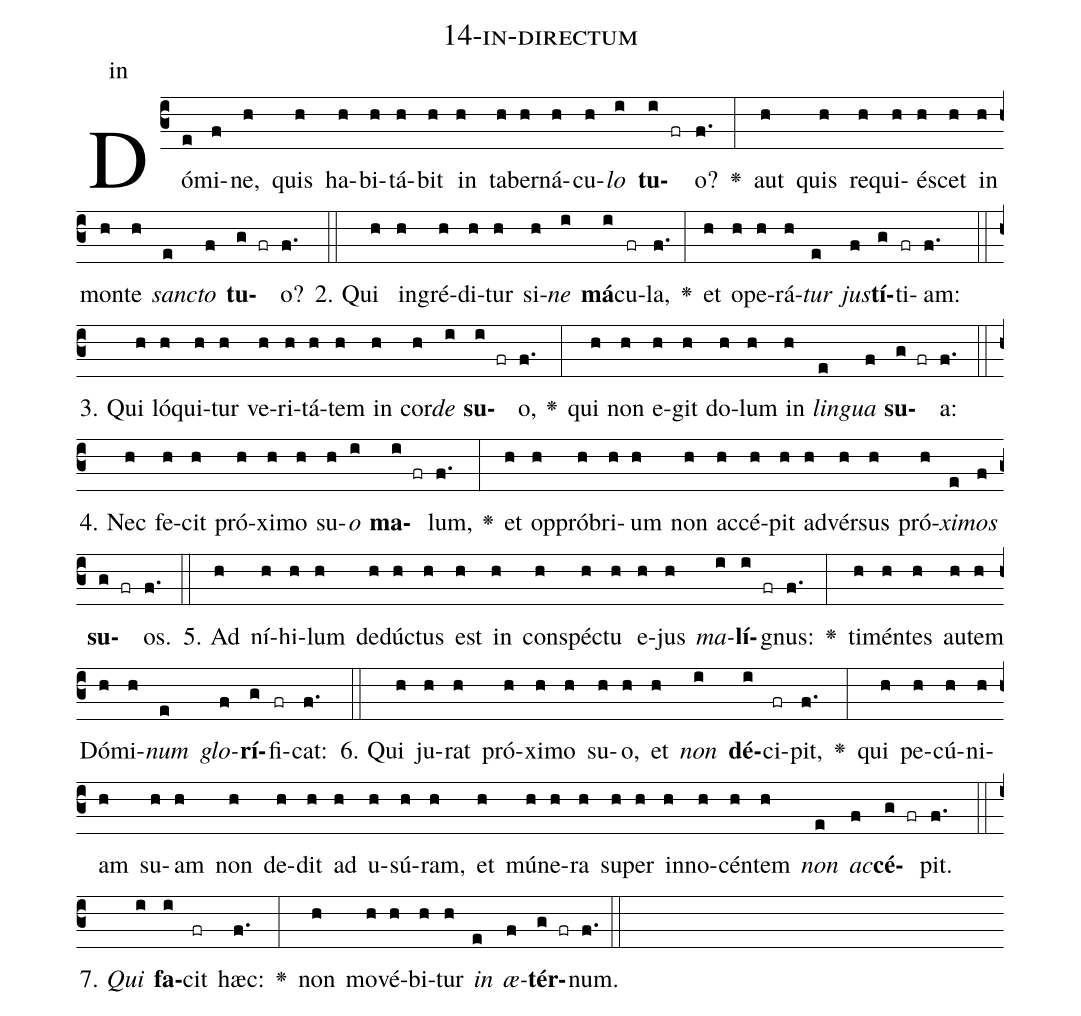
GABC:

name: 14-in-directum;
annotation: in;
%%
(c3)Dó(e)mi(f)ne,(h) quis(h) ha(h)bi(h)tá(h)bit(h) in(h) ta(h)ber(h)ná(h)cu(h)<i>lo</i>(i) <b>tu</b>(i fr)o?(f.) <v>\greheightstar</v>(:) aut(h) quis(h) re(h)qui(h)é(h)scet(h) in(h) mon(h)te(h) <i>sanc</i>(e)<i>to</i>(f) <b>tu</b>(g fr)o?(f.) (::)
2. Qui(h) in(h)gré(h)di(h)tur(h) si(h)<i>ne</i>(i) <b>má</b>(i)cu(fr)la,(f.) <v>\greheightstar</v>(:) et(h) o(h)pe(h)rá(h)<i>tur</i>(e) <i>jus</i>(f)<b>tí</b>(g)ti(fr)am:(f.) (::)
3. Qui(h) ló(h)qui(h)tur(h) ve(h)ri(h)tá(h)tem(h) in(h) cor(h)<i>de</i>(i) <b>su</b>(i fr)o,(f.) <v>\greheightstar</v>(:) qui(h) non(h) e(h)git(h) do(h)lum(h) in(h) <i>lin</i>(e)<i>gua</i>(f) <b>su</b>(g fr)a:(f.) (::)
4. Nec(h) fe(h)cit(h) pró(h)xi(h)mo(h) su(h)<i>o</i>(i) <b>ma</b>(i fr)lum,(f.) <v>\greheightstar</v>(:) et(h) op(h)pró(h)bri(h)um(h) non(h) ac(h)cé(h)pit(h) ad(h)vér(h)sus(h) pró(h)<i>xi</i>(e)<i>mos</i>(f) <b>su</b>(g fr)os.(f.) (::)
5. Ad(h) ní(h)hi(h)lum(h) de(h)dúc(h)tus(h) est(h) in(h) con(h)spéc(h)tu(h) e(h)jus(h) <i>ma</i>(i)<b>lí</b>(i fr)gnus:(f.) <v>\greheightstar</v>(:) ti(h)mén(h)tes(h) au(h)tem(h) Dó(h)mi(h)<i>num</i>(e) <i>glo</i>(f)<b>rí</b>(g)fi(fr)cat:(f.) (::)
6. Qui(h) ju(h)rat(h) pró(h)xi(h)mo(h) su(h)o,(h) et(h) <i>non</i>(i) <b>dé</b>(i)ci(fr)pit,(f.) <v>\greheightstar</v>(:) qui(h) pe(h)cú(h)ni(h)am(h) su(h)am(h) non(h) de(h)dit(h) ad(h) u(h)sú(h)ram,(h) et(h) mú(h)ne(h)ra(h) su(h)per(h) in(h)no(h)cén(h)tem(h) <i>non</i>(e) <i>ac</i>(f)<b>cé</b>(g fr)pit.(f.) (::)
7. <i>Qui</i>(i) <b>fa</b>(i)cit(fr) hæc:(f.) <v>\greheightstar</v>(:) non(h) mo(h)vé(h)bi(h)tur(h) <i>in</i>(e) <i>æ</i>(f)<b>tér</b>(g fr)num.(f.) (::)
